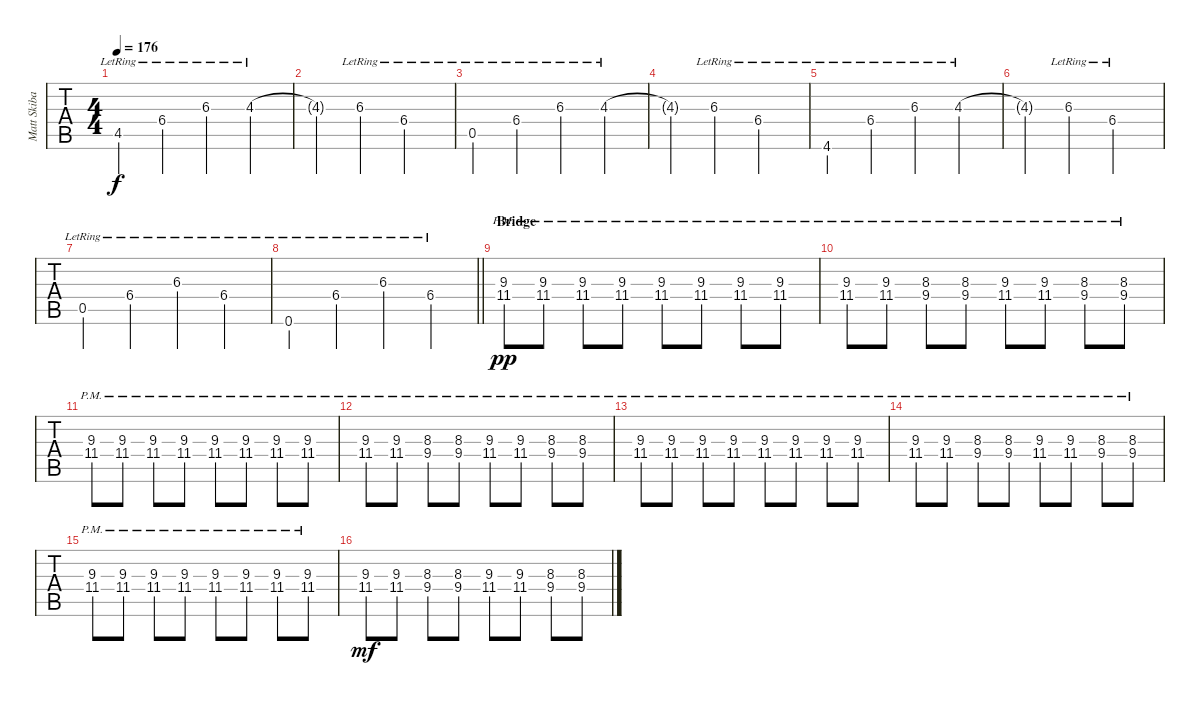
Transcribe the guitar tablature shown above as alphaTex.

\track ("Matt Skiba - Guitar One" "Matt Skiba") {instrument distortionguitar}
\staff {tabs}
\tuning (E4 B3 G3 D3 A2 E2) {hide}
\ts (4 4)
\tempo 176
\clef g2
\ks e
4.5{lr}.4{dy f balance 0 instrument electricguitarclean} 6.4{lr}.4 6.3{lr}.4 4.3{lr}.4 |
4.3{t}.4 6.3{lr}.4 6.4{lr}.2 |
0.5{lr}.4 6.4{lr}.4 6.3{lr}.4 4.3{lr}.4 |
4.3{t}.4 6.3{lr}.4 6.4{lr}.2 |
4.6{lr}.4 6.4{lr}.4 6.3{lr}.4 4.3{lr}.4 |
4.3{t}.4 6.3{lr}.4 6.4{lr}.2 |
0.5{lr}.4 6.4{lr}.4 6.3{lr}.4 6.4{lr}.4 |
\barLineRight lightlight
0.6{lr}.4 6.4{lr}.4 6.3{lr}.4 6.4{lr}.4 |
\section ("" "Bridge")
(9.3{pm} 11.4{pm}).8{dy pp balance 8 instrument distortionguitar} (9.3{pm} 11.4{pm}).8 (9.3{pm} 11.4{pm}).8 (9.3{pm} 11.4{pm}).8 (9.3{pm} 11.4{pm}).8 (9.3{pm} 11.4{pm}).8 (9.3{pm} 11.4{pm}).8 (9.3{pm} 11.4{pm}).8 |
(9.3{pm} 11.4{pm}).8 (9.3{pm} 11.4{pm}).8 (8.3{pm} 9.4{pm}).8 (8.3{pm} 9.4{pm}).8 (9.3{pm} 11.4{pm}).8 (9.3{pm} 11.4{pm}).8 (8.3{pm} 9.4{pm}).8 (8.3{pm} 9.4{pm}).8 |
(9.3{pm} 11.4{pm}).8 (9.3{pm} 11.4{pm}).8 (9.3{pm} 11.4{pm}).8 (9.3{pm} 11.4{pm}).8 (9.3{pm} 11.4{pm}).8 (9.3{pm} 11.4{pm}).8 (9.3{pm} 11.4{pm}).8 (9.3{pm} 11.4{pm}).8 |
(9.3{pm} 11.4{pm}).8 (9.3{pm} 11.4{pm}).8 (8.3{pm} 9.4{pm}).8 (8.3{pm} 9.4{pm}).8 (9.3{pm} 11.4{pm}).8 (9.3{pm} 11.4{pm}).8 (8.3{pm} 9.4{pm}).8 (8.3{pm} 9.4{pm}).8 |
(9.3{pm} 11.4{pm}).8 (9.3{pm} 11.4{pm}).8 (9.3{pm} 11.4{pm}).8 (9.3{pm} 11.4{pm}).8 (9.3{pm} 11.4{pm}).8 (9.3{pm} 11.4{pm}).8 (9.3{pm} 11.4{pm}).8 (9.3{pm} 11.4{pm}).8 |
(9.3{pm} 11.4{pm}).8 (9.3{pm} 11.4{pm}).8 (8.3{pm} 9.4{pm}).8 (8.3{pm} 9.4{pm}).8 (9.3{pm} 11.4{pm}).8 (9.3{pm} 11.4{pm}).8 (8.3{pm} 9.4{pm}).8 (8.3{pm} 9.4{pm}).8 |
(9.3{pm} 11.4{pm}).8 (9.3{pm} 11.4{pm}).8 (9.3{pm} 11.4{pm}).8 (9.3{pm} 11.4{pm}).8 (9.3{pm} 11.4{pm}).8 (9.3{pm} 11.4{pm}).8 (9.3{pm} 11.4{pm}).8 (9.3{pm} 11.4{pm}).8 |
(9.3 11.4).8{dy mf instrument distortionguitar} (9.3 11.4).8 (8.3 9.4).8 (8.3 9.4).8 (9.3 11.4).8 (9.3 11.4).8 (8.3 9.4).8 (8.3 9.4).8
